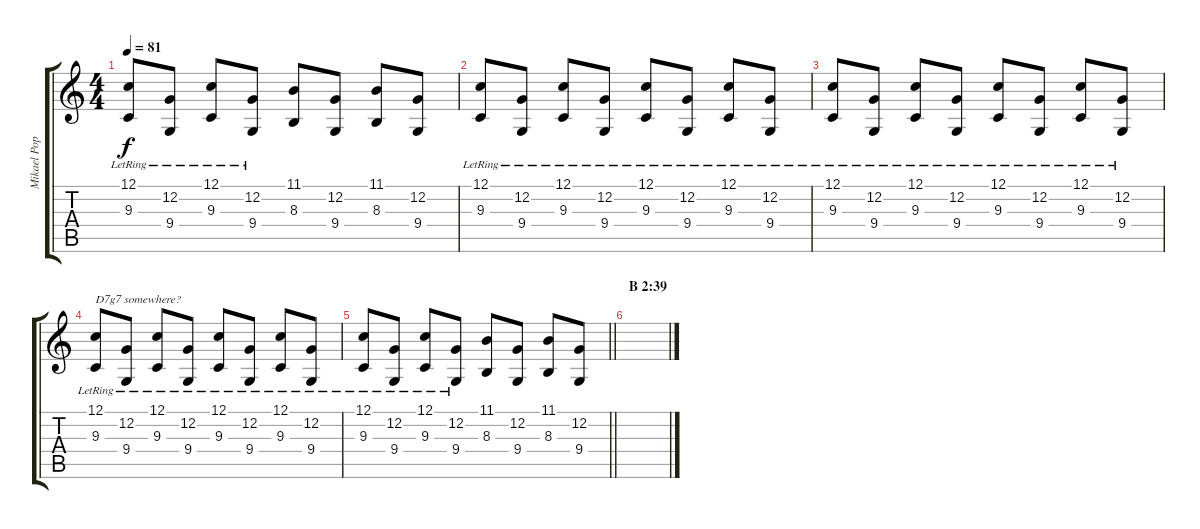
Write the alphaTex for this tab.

\track ("Mikael Popovic (Mellotron) C Tuning" "Mikael Pop") {instrument flute}
\staff {score tabs}
\tuning (C4 G3 Eb3 Bb2 F2 C2) {hide}
\ts (4 4)
\tempo 81
\clef g2
\ks c
(12.1{lr} 9.3{lr}).8{dy f} (12.2{lr} 9.4{lr}).8 (12.1{lr} 9.3{lr}).8 (12.2{lr} 9.4{lr}).8 (11.1 8.3).8 (12.2 9.4).8 (11.1 8.3).8 (12.2 9.4).8 |
(12.1{lr} 9.3{lr}).8 (12.2{lr} 9.4{lr}).8 (12.1{lr} 9.3{lr}).8 (12.2{lr} 9.4{lr}).8 (12.1{lr} 9.3{lr}).8 (12.2{lr} 9.4{lr}).8 (12.1{lr} 9.3{lr}).8 (12.2{lr} 9.4{lr}).8 |
(12.1{lr} 9.3{lr}).8 (12.2{lr} 9.4{lr}).8 (12.1{lr} 9.3{lr}).8 (12.2{lr} 9.4{lr}).8 (12.1{lr} 9.3{lr}).8 (12.2{lr} 9.4{lr}).8 (12.1{lr} 9.3{lr}).8 (12.2{lr} 9.4{lr}).8 |
(12.1{lr} 9.3{lr}).8{txt "D7g7 somewhere?"} (12.2{lr} 9.4{lr}).8 (12.1{lr} 9.3{lr}).8 (12.2{lr} 9.4{lr}).8 (12.1{lr} 9.3{lr}).8 (12.2{lr} 9.4{lr}).8 (12.1{lr} 9.3{lr}).8 (12.2{lr} 9.4{lr}).8 |
\barLineRight lightlight
(12.1{lr} 9.3{lr}).8 (12.2{lr} 9.4{lr}).8 (12.1{lr} 9.3{lr}).8 (12.2{lr} 9.4{lr}).8 (11.1 8.3).8 (12.2 9.4).8 (11.1 8.3).8 (12.2 9.4).8 |
\section ("" "B 2:39")
